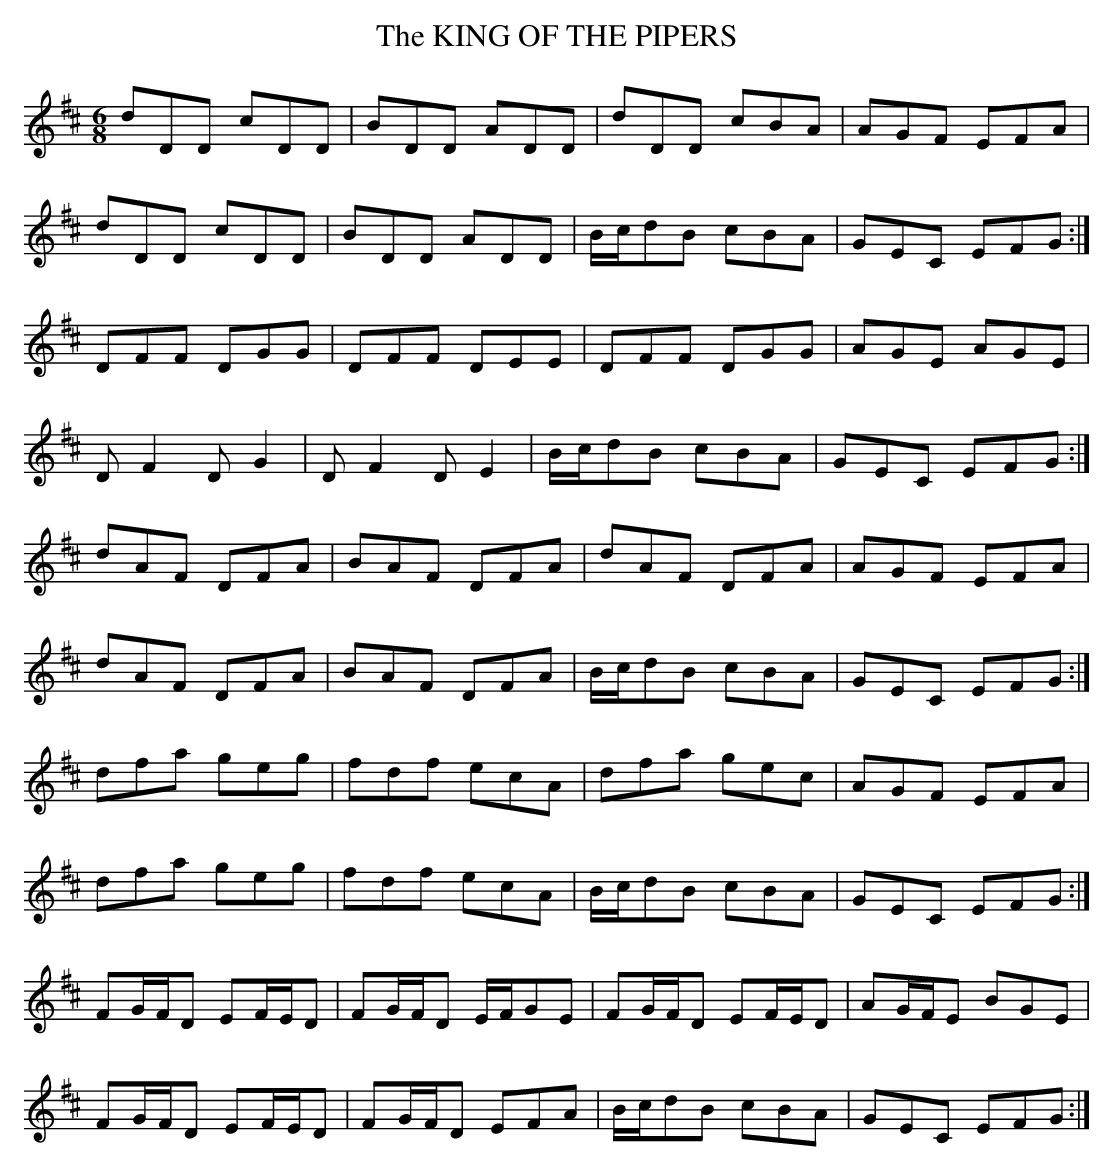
X:1
T:KING OF THE PIPERS, The
not sure it came out too well in the sound file.
M:6/8
L:1/8
K:D
dDD cDD|BDD ADD|dDD cBA|AGF EFA|
dDD cDD|BDD ADD|B/c/dB cBA|GEC EFG:|
DFF DGG|DFF DEE|DFF DGG|AGE AGE|
DF2 DG2|DF2 DE2|B/c/dB cBA|GEC EFG :|
dAF DFA|BAF DFA|dAF DFA|AGF EFA|
dAF DFA|BAF DFA|B/c/dB cBA|GEC EFG :|
dfa geg|fdf ecA|dfa gec|AGF EFA|
dfa geg|fdf ecA|B/c/dB cBA|GEC EFG :|
FG/F/D EF/E/D|FG/F/D E/F/GE|FG/F/D EF/E/D|AG/F/E BGE|
FG/F/D EF/E/D|FG/F/D EFA|B/c/dB cBA|GEC EFG :|
